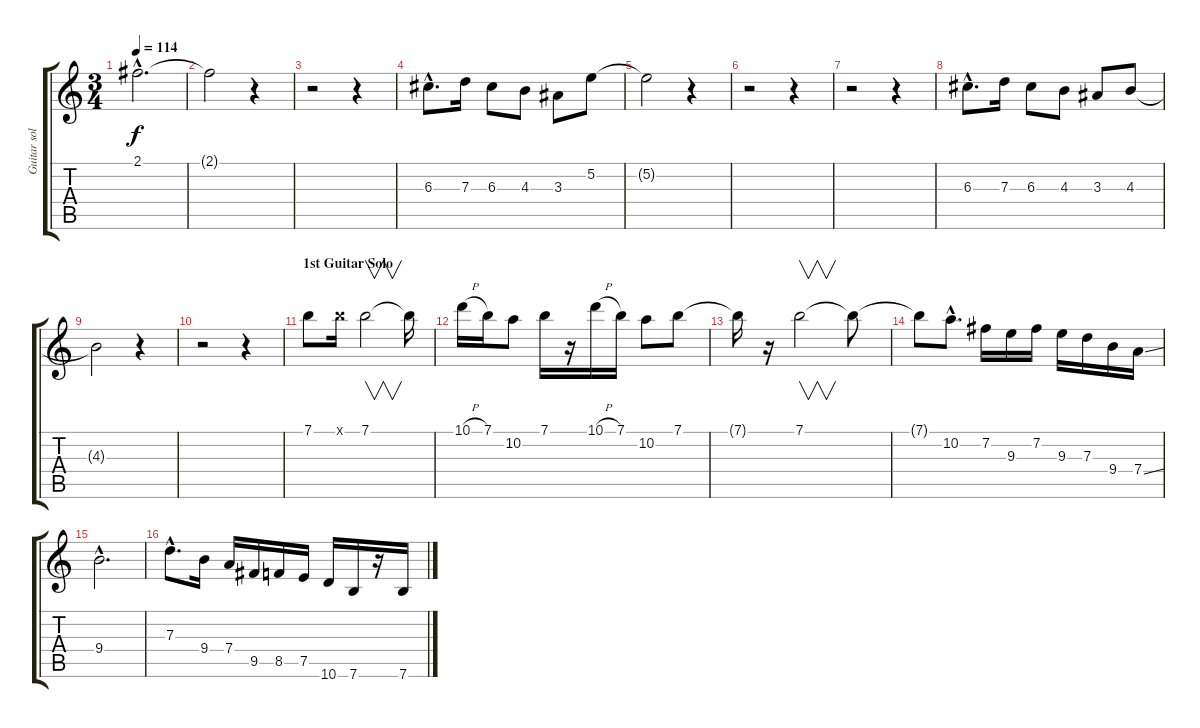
\track ("Guitar solo 1" "Guitar sol") {instrument overdrivenguitar}
\staff {score tabs}
\tuning (E4 B3 G3 D3 A2 E2) {hide}
\ts (3 4)
\tempo 114
\clef g2
\ks c
2.1{hac}.2{d dy f} |
2.1{t}.2 r.4 |
r.2 r.4 |
6.3{hac}.8{d} 7.3.16 6.3.8 4.3.8 3.3.8 5.2.8 |
5.2{t}.2 r.4 |
r.2 r.4 |
r.2 r.4 |
6.3{hac}.8{d} 7.3.16 6.3.8 4.3.8 3.3.8 4.3.8 |
4.3{t}.2 r.4 |
r.2 r.4 |
\section ("" "1st Guitar Solo")
7.1.8 7.1{x}.16 7.1.2{v} 7.1{t}.16 |
10.1{h}.16 7.1.16 10.2.8 7.1.16 r.16 10.1{h}.16 7.1.16 10.2.8 7.1.8 |
7.1{t}.16 r.16 7.1.2{v} 7.1{t}.8 |
7.1{t}.8 10.2{hac}.8{d} 7.2.16 9.3.16 7.2.16 9.3.16 7.3.16 9.4.16 7.4{ss}.16 |
9.4{hac}.2{d} |
7.3{hac}.8{d} 9.4.16 7.4.16 9.5.16 8.5.16 7.5.16 10.6.16 7.6.16 r.16 7.6.16
